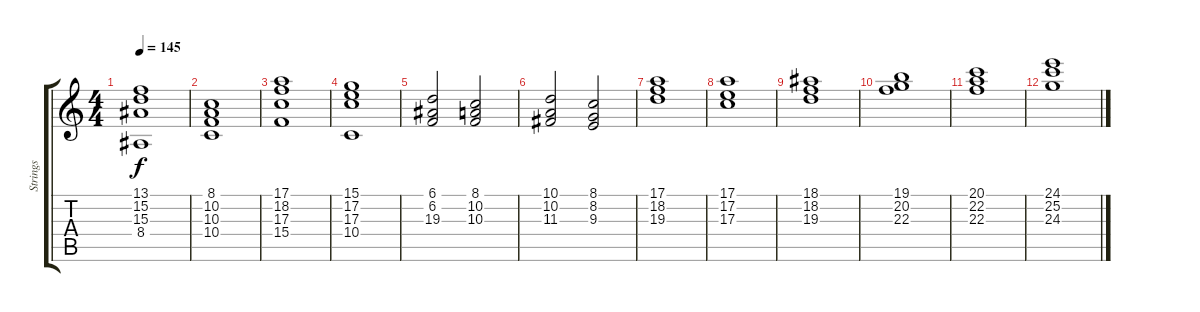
\track ("Strings" "Strings") {instrument stringensemble1}
\staff {score tabs}
\tuning (E4 B3 G3 D3 A2 E2) {hide}
\ts (4 4)
\tempo 145
\clef g2
\ks c
(13.1 15.2 15.3 8.4).1{dy f} |
(8.1 10.2 10.3 10.4).1 |
(17.1 18.2 17.3 15.4).1 |
(15.1 17.2 17.3 10.4).1 |
(6.1 6.2 19.3).2 (8.1 10.2 10.3).2 |
(10.1 10.2 11.3).2 (8.1 8.2 9.3).2 |
(17.1 18.2 19.3).1 |
(17.1 17.2 17.3).1 |
(18.1 18.2 19.3).1 |
(19.1 20.2 22.3).1 |
(20.1 22.2 22.3).1 |
(24.1 25.2 24.3).1
